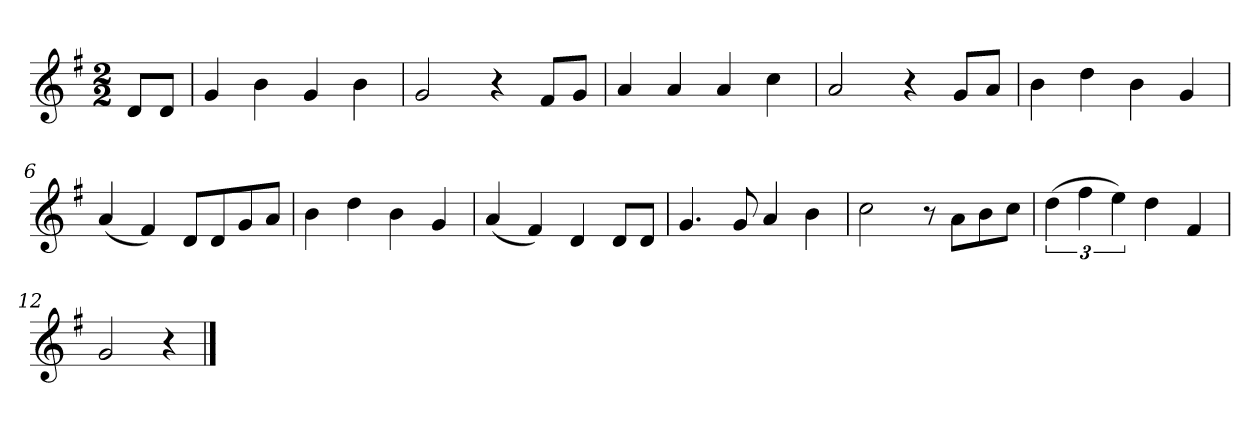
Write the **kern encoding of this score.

**kern
*part1
*staff1
*k[f#]
*M2/2
*MM120
=
8dL
8dJ
=1
4g
4b
4g
4b
=2
2g
4r
8f#L
8gJ
=3
4a
4a
4a
4cc
=4
2a
4r
8gL
8aJ
=5
4b
4dd
4b
4g
=6
(4a
4f#)
8dL
8d
8g
8aJ
=7
4b
4dd
4b
4g
=8
(4a
4f#)
4d
8dL
8dJ
=9
4.g
8g
4a
4b
=10
2cc
8r
8aL
8b
8ccJ
=11
(6dd
6ff#
6ee)
4dd
4f#
=12
2g
4r
==
*-
